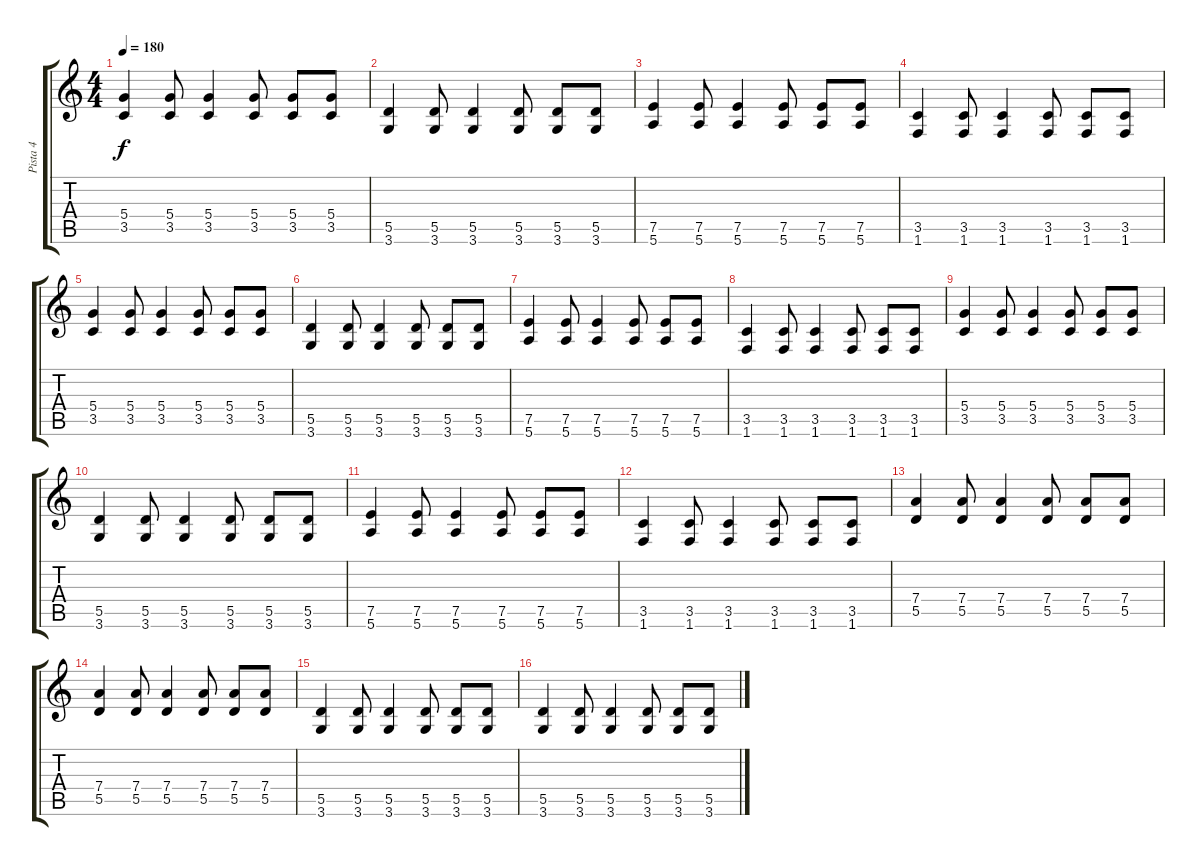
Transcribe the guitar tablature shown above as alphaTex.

\track ("Pista 4" "Pista 4") {instrument electricguitarjazz}
\staff {score tabs}
\tuning (E4 B3 G3 D3 A2 E2) {hide}
\ts (4 4)
\tempo 180
\clef g2
\ks c
(5.4 3.5).4{dy f} (5.4 3.5).8 (5.4 3.5).4 (5.4 3.5).8 (5.4 3.5).8 (5.4 3.5).8 |
(5.5 3.6).4 (5.5 3.6).8 (5.5 3.6).4 (5.5 3.6).8 (5.5 3.6).8 (5.5 3.6).8 |
(7.5 5.6).4 (7.5 5.6).8 (7.5 5.6).4 (7.5 5.6).8 (7.5 5.6).8 (7.5 5.6).8 |
(3.5 1.6).4 (3.5 1.6).8 (3.5 1.6).4 (3.5 1.6).8 (3.5 1.6).8 (3.5 1.6).8 |
(5.4 3.5).4 (5.4 3.5).8 (5.4 3.5).4 (5.4 3.5).8 (5.4 3.5).8 (5.4 3.5).8 |
(5.5 3.6).4 (5.5 3.6).8 (5.5 3.6).4 (5.5 3.6).8 (5.5 3.6).8 (5.5 3.6).8 |
(7.5 5.6).4 (7.5 5.6).8 (7.5 5.6).4 (7.5 5.6).8 (7.5 5.6).8 (7.5 5.6).8 |
(3.5 1.6).4 (3.5 1.6).8 (3.5 1.6).4 (3.5 1.6).8 (3.5 1.6).8 (3.5 1.6).8 |
(5.4 3.5).4 (5.4 3.5).8 (5.4 3.5).4 (5.4 3.5).8 (5.4 3.5).8 (5.4 3.5).8 |
(5.5 3.6).4 (5.5 3.6).8 (5.5 3.6).4 (5.5 3.6).8 (5.5 3.6).8 (5.5 3.6).8 |
(7.5 5.6).4 (7.5 5.6).8 (7.5 5.6).4 (7.5 5.6).8 (7.5 5.6).8 (7.5 5.6).8 |
(3.5 1.6).4 (3.5 1.6).8 (3.5 1.6).4 (3.5 1.6).8 (3.5 1.6).8 (3.5 1.6).8 |
(7.4 5.5).4 (7.4 5.5).8 (7.4 5.5).4 (7.4 5.5).8 (7.4 5.5).8 (7.4 5.5).8 |
(7.4 5.5).4 (7.4 5.5).8 (7.4 5.5).4 (7.4 5.5).8 (7.4 5.5).8 (7.4 5.5).8 |
(5.5 3.6).4 (5.5 3.6).8 (5.5 3.6).4 (5.5 3.6).8 (5.5 3.6).8 (5.5 3.6).8 |
(5.5 3.6).4 (5.5 3.6).8 (5.5 3.6).4 (5.5 3.6).8 (5.5 3.6).8 (5.5 3.6).8
